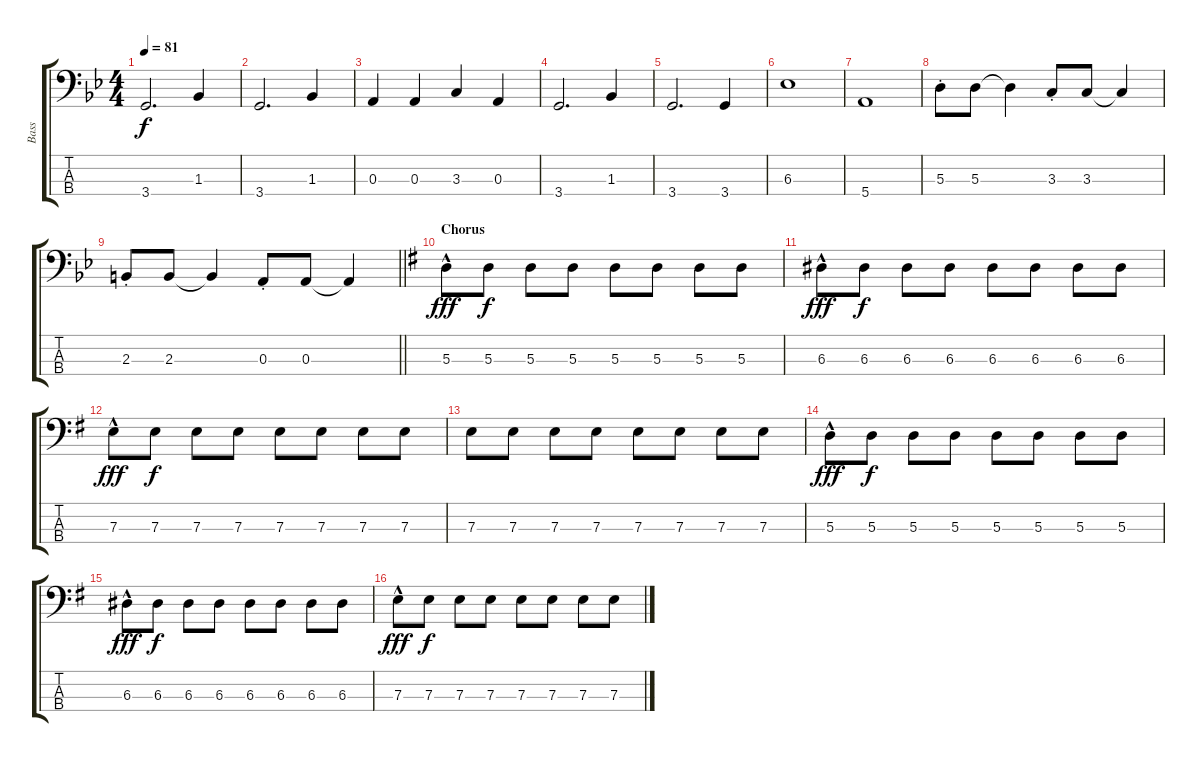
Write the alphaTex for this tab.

\track ("Bass" "Bass") {instrument electricbassfinger}
\staff {score tabs}
\tuning (G2 D2 A1 E1) {hide}
\ts (4 4)
\tempo 81
\clef f4
\ks gminor
3.4.2{d dy f} 1.3.4 |
3.4.2{d} 1.3.4 |
0.3.4 0.3.4 3.3.4 0.3.4 |
3.4.2{d} 1.3.4 |
3.4.2{d} 3.4.4 |
6.3.1 |
5.4.1 |
5.3{st}.8 5.3.8 5.3{t}.4 3.3{st}.8 3.3.8 3.3{t}.4 |
\barLineRight lightlight
2.3{st}.8 2.3.8 2.3{t}.4 0.3{st}.8 0.3.8 0.3{t}.4 |
\section ("" "Chorus")
\ks g
5.3{hac}.8{dy fff} 5.3.8{dy f} 5.3.8 5.3.8 5.3.8 5.3.8 5.3.8 5.3.8 |
6.3{hac}.8{dy fff} 6.3.8{dy f} 6.3.8 6.3.8 6.3.8 6.3.8 6.3.8 6.3.8 |
7.3{hac}.8{dy fff} 7.3.8{dy f} 7.3.8 7.3.8 7.3.8 7.3.8 7.3.8 7.3.8 |
7.3.8 7.3.8 7.3.8 7.3.8 7.3.8 7.3.8 7.3.8 7.3.8 |
5.3{hac}.8{dy fff} 5.3.8{dy f} 5.3.8 5.3.8 5.3.8 5.3.8 5.3.8 5.3.8 |
6.3{hac}.8{dy fff} 6.3.8{dy f} 6.3.8 6.3.8 6.3.8 6.3.8 6.3.8 6.3.8 |
7.3{hac}.8{dy fff} 7.3.8{dy f} 7.3.8 7.3.8 7.3.8 7.3.8 7.3.8 7.3.8
